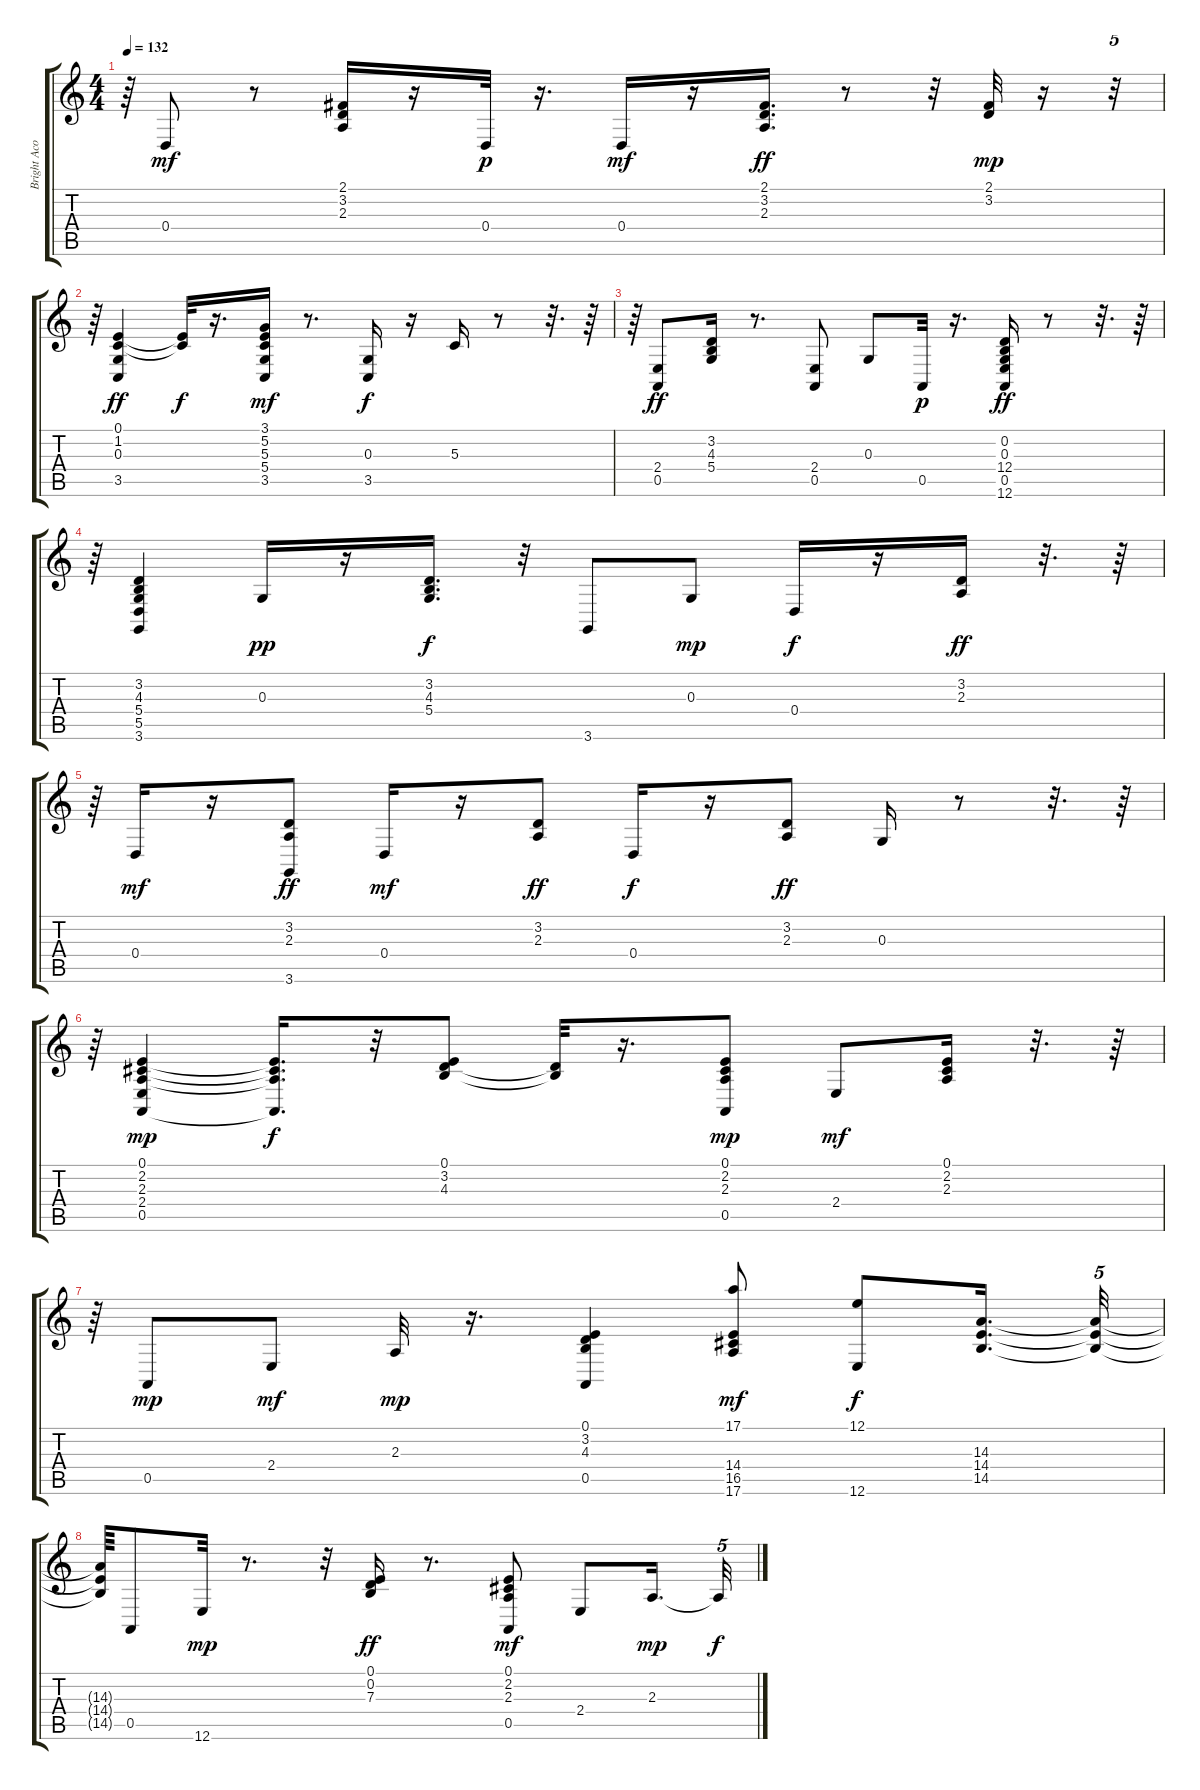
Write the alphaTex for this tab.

\track ("Bright Acoustic" "Bright Aco") {instrument brightacousticpiano}
\staff {score tabs}
\tuning (E4 B3 G3 D3 A2 E2) {hide}
\ts (4 4)
\tempo 132
\clef g2
\ks c
r.64{dy ff} 0.4.8{dy mf} r.8 (2.1 3.2 2.3).16 r.16 0.4.32{dy p} r.16{d} 0.4.16{dy mf} r.16 (2.1 3.2 2.3).16{d dy ff} r.8 r.32 (2.1 3.2).32{dy mp} r.16 r.32{tu (5 4)} |
r.64 (0.1 1.2 0.3 3.5).4{dy ff} (0.1{t} 1.2{t}).32{dy f} r.16{d} (3.1 5.2 5.3 5.4 3.5).16{dy mf} r.8{d} (0.3 3.5).16{dy f} r.16 5.3.16 r.8 r.32{d} r.64 |
r.64 (2.4 0.5).8{dy ff} (3.2 4.3 5.4).16 r.8{d} (2.4 0.5).8 0.3.8 0.5.32{dy p} r.16{d} (0.2 0.3 12.4 0.5 12.6).16{dy ff} r.8 r.32{d} r.64 |
r.64 (3.2 4.3 5.4 5.5 3.6).4 0.3.16{dy pp} r.16 (3.2 4.3 5.4).16{d dy f} r.32 3.6.8 0.3.8{dy mp} 0.4.16{dy f} r.16 (3.2 2.3).16{dy ff} r.32{d} r.64 |
r.64 0.4.16{dy mf} r.16 (3.2 2.3 3.6).8{dy ff} 0.4.16{dy mf} r.16 (3.2 2.3).8{dy ff} 0.4.16{dy f} r.16 (3.2 2.3).8{dy ff} 0.3.16 r.8 r.32{d} r.64 |
r.64 (0.1 2.2 2.3 2.4 0.5).4{dy mp} (0.1{t} 2.2{t} 2.3{t} 0.5{t}).16{d dy f} r.32 (0.1 3.2 4.3).8 (3.2{t} 4.3{t}).32 r.16{d} (0.1 2.2 2.3 0.5).8{dy mp} 2.4.8{dy mf} (0.1 2.2 2.3).16 r.32{d} r.64 |
r.64 0.5.8{dy mp} 2.4.8{dy mf} 2.3.32{dy mp} r.16{d} (0.1 3.2 4.3 0.5).4 (17.1 14.4 16.5 17.6).8{dy mf} (12.1 12.6).8{dy f} (14.3 14.4 14.5).16{d} (14.3{t} 14.4{t} 14.5{t}).32{tu (5 4)} |
(14.3{t} 14.4{t} 14.5{t}).64 0.5.8 12.6.32{dy mp} r.8{d} r.32 (0.1 0.2 7.3).16{dy ff} r.8{d} (0.1 2.2 2.3 0.5).8{dy mf} 2.4.8 2.3.16{d dy mp} 2.3{t}.32{tu (5 4) dy f}
